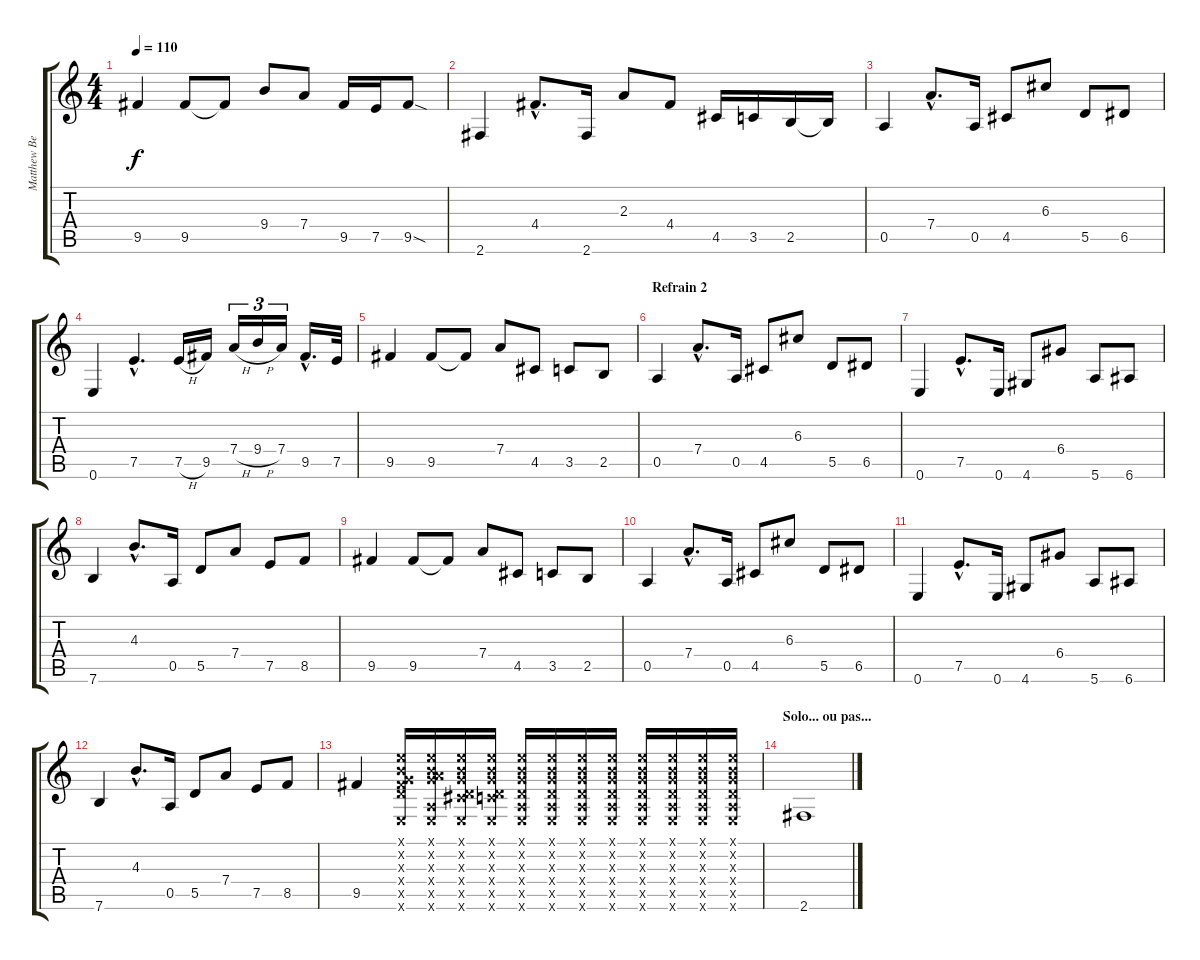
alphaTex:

\track ("Matthew Bellamy - Guitare" "Matthew Be") {instrument distortionguitar}
\staff {score tabs}
\tuning (E4 B3 G3 D3 A2 E2) {hide}
\ts (4 4)
\tempo 110
\clef g2
\ks c
9.5.4{dy f} 9.5.8 9.5{t}.8 9.4.8 7.4.8 9.5.16 7.5.16 9.5{sod}.8 |
2.6.4 4.4{hac}.8{d} 2.6.16 2.3.8 4.4.8 4.5.16 3.5.16 2.5.16 2.5{t}.16 |
0.5.4 7.4{hac}.8{d} 0.5.16 4.5.8 6.3.8 5.5.8 6.5.8 |
0.6.4 7.5{hac}.4{d} 7.5{h}.16 9.5.16 7.4{h}.16{tu (3 2)} 9.4{h}.16{tu (3 2)} 7.4.16{tu (3 2)} 9.5{hac}.16{d} 7.5.32 |
9.5.4 9.5.8 9.5{t}.8 7.4.8 4.5.8 3.5.8 2.5.8 |
\section ("" "Refrain 2")
0.5.4 7.4{hac}.8{d} 0.5.16 4.5.8 6.3.8 5.5.8 6.5.8 |
0.6.4 7.5{hac}.8{d} 0.6.16 4.6.8 6.4.8 5.6.8 6.6.8 |
7.6.4 4.3{hac}.8{d} 0.5.16 5.5.8 7.4.8 7.5.8 8.5.8 |
9.5.4 9.5.8 9.5{t}.8 7.4.8 4.5.8 3.5.8 2.5.8 |
0.5.4 7.4{hac}.8{d} 0.5.16 4.5.8 6.3.8 5.5.8 6.5.8 |
0.6.4 7.5{hac}.8{d} 0.6.16 4.6.8 6.4.8 5.6.8 6.6.8 |
7.6.4 4.3{hac}.8{d} 0.5.16 5.5.8 7.4.8 7.5.8 8.5.8 |
9.5.4 (0.1{x} 0.2{x} 0.3{x} 0.4{x} 9.5{x} 0.6{x}).16 (0.1{x} 0.2{x} 0.3{x} 7.4{x} 0.5{x} 0.6{x}).16 (0.1{x} 0.2{x} 0.3{x} 0.4{x} 4.5{x} 0.6{x}).16 (0.1{x} 0.2{x} 0.3{x} 0.4{x} 3.5{x} 0.6{x}).16 (0.1{x} 0.2{x} 0.3{x} 0.4{x} 0.5{x} 0.6{x}).16 (0.1{x} 0.2{x} 0.3{x} 0.4{x} 0.5{x} 0.6{x}).16 (0.1{x} 0.2{x} 0.3{x} 0.4{x} 0.5{x} 0.6{x}).16 (0.1{x} 0.2{x} 0.3{x} 0.4{x} 0.5{x} 0.6{x}).16 (0.1{x} 0.2{x} 0.3{x} 0.4{x} 0.5{x} 0.6{x}).16 (0.1{x} 0.2{x} 0.3{x} 0.4{x} 0.5{x} 0.6{x}).16 (0.1{x} 0.2{x} 0.3{x} 0.4{x} 0.5{x} 0.6{x}).16 (0.1{x} 0.2{x} 0.3{x} 0.4{x} 0.5{x} 0.6{x}).16 |
\section ("" "Solo... ou pas...")
2.6.1
